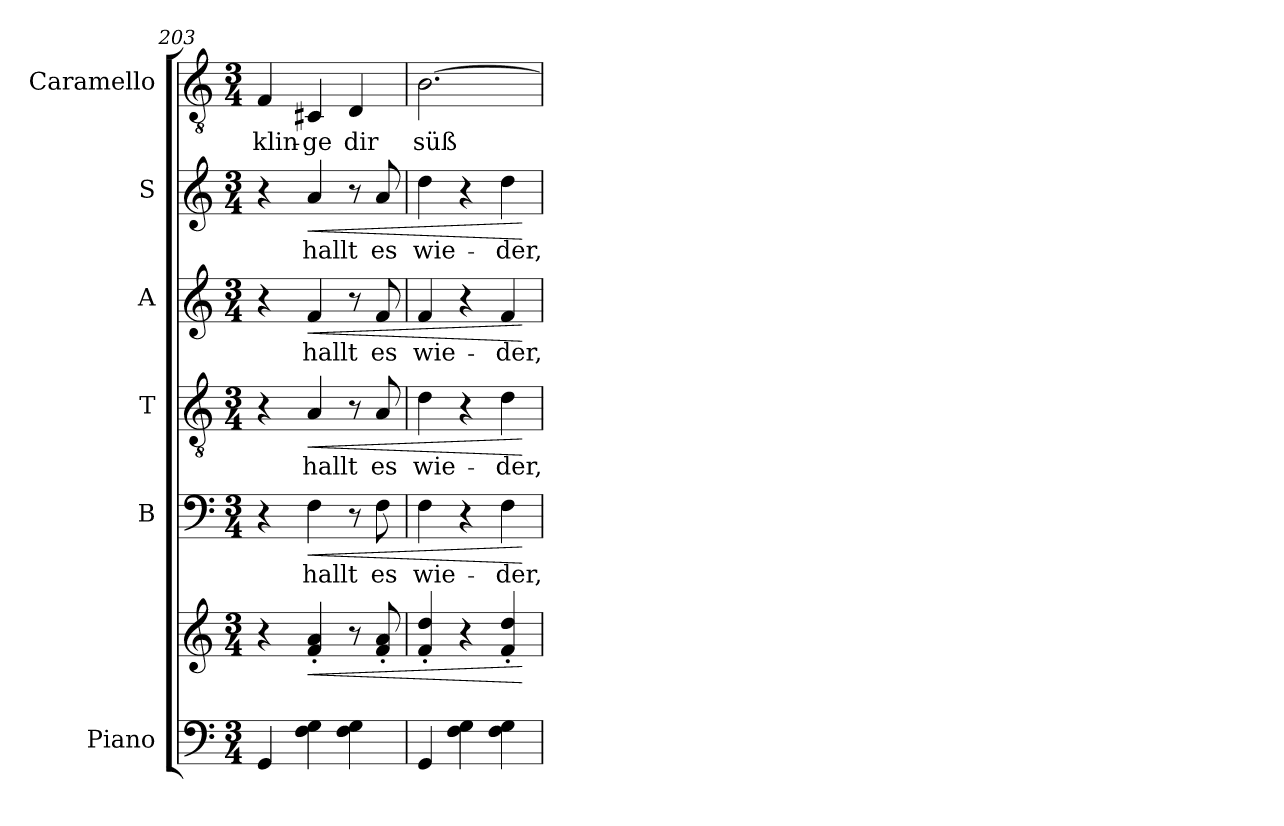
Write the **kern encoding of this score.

**kern	**kern	**dynam	**kern	**text	**dynam	**kern	**text	**dynam	**kern	**text	**dynam	**kern	**text	**dynam	**kern	**text
*part6	*part6	*part6	*part5	*part5	*part5	*part4	*part4	*part4	*part3	*part3	*part3	*part2	*part2	*part2	*part1	*part1
*staff7	*staff6	*staff6/7	*staff5	*staff5	*staff5	*staff4	*staff4	*staff4	*staff3	*staff3	*staff3	*staff2	*staff2	*staff2	*staff1	*staff1
*I"Piano	*	*	*I"B	*	*	*I"T	*	*	*I"A	*	*	*I"S	*	*	*I"Caramello	*
*I'Pno	*	*	*I'B	*	*	*I'T	*	*	*I'A	*	*	*I'S	*	*	*	*
*clefF4	*clefG2	*	*clefF4	*	*	*clefGv2	*	*	*clefG2	*	*	*clefG2	*	*	*clefGv2	*
*k[]	*k[]	*	*k[]	*	*	*k[]	*	*	*k[]	*	*	*k[]	*	*	*k[]	*
*M3/4	*M3/4	*	*M3/4	*	*	*M3/4	*	*	*M3/4	*	*	*M3/4	*	*	*M3/4	*
=203	=203	=203	=203	=203	=203	=203	=203	=203	=203	=203	=203	=203	=203	=203	=203	=203
!	!	!	!	!	!	!	!	!	!	!	!	!	!	!	!	!LO:LY:b
4GG/	4r	.	4r	.	.	4r	.	.	4r	.	.	4r	.	.	4F/	klin-
!	!	!LO:HP:b	!	!LO:LY:b	!LO:HP:b	!	!LO:LY:b	!LO:HP:b	!	!LO:LY:b	!LO:HP:b	!	!LO:LY:b	!LO:HP:b	!	!LO:LY:b
4F\ 4G\	4f/' 4a/'	<	4F\	hallt	<	4A/	hallt	<	4f/	hallt	<	4a/	hallt	<	4C#X/	-ge
!	!	!	!	!	!	!	!	!	!	!	!	!	!	!	!	!LO:LY:b
4F\ 4G\	8r	.	8r	.	.	8r	.	.	8r	.	.	8r	.	.	4D/	dir
!	!	!	!	!LO:LY:b	!	!	!LO:LY:b	!	!	!LO:LY:b	!	!	!LO:LY:b	!	!	!
.	8f/' 8a/'	.	8F\	es	.	8A/	es	.	8f/	es	.	8a/	es	.	.	.
=204	=204	=204	=204	=204	=204	=204	=204	=204	=204	=204	=204	=204	=204	=204	=204	=204
!	!	!	!	!LO:LY:b	!	!	!LO:LY:b	!	!	!LO:LY:b	!	!	!LO:LY:b	!	!	!LO:LY:b
4GG/	4f/' 4dd/'	.	4F\	wie-	.	4d\	wie-	.	4f/	wie-	.	4dd\	wie-	.	[2.B\	süß
4F\ 4G\	4r	.	4r	.	.	4r	.	.	4r	.	.	4r	.	.	.	.
!	!	!	!	!LO:LY:b	!	!	!LO:LY:b	!	!	!LO:LY:b	!	!	!LO:LY:b	!	!	!
4F\ 4G\	4f/' 4dd/'	.	4F\	-der,	.	4d\	-der,	.	4f/	-der,	.	4dd\	-der,	.	.	.
.	.	[	.	.	[	.	.	[	.	.	[	.	.	[	.	.
=	=	=	=	=	=	=	=	=	=	=	=	=	=	=	=	=
*-	*-	*-	*-	*-	*-	*-	*-	*-	*-	*-	*-	*-	*-	*-	*-	*-
